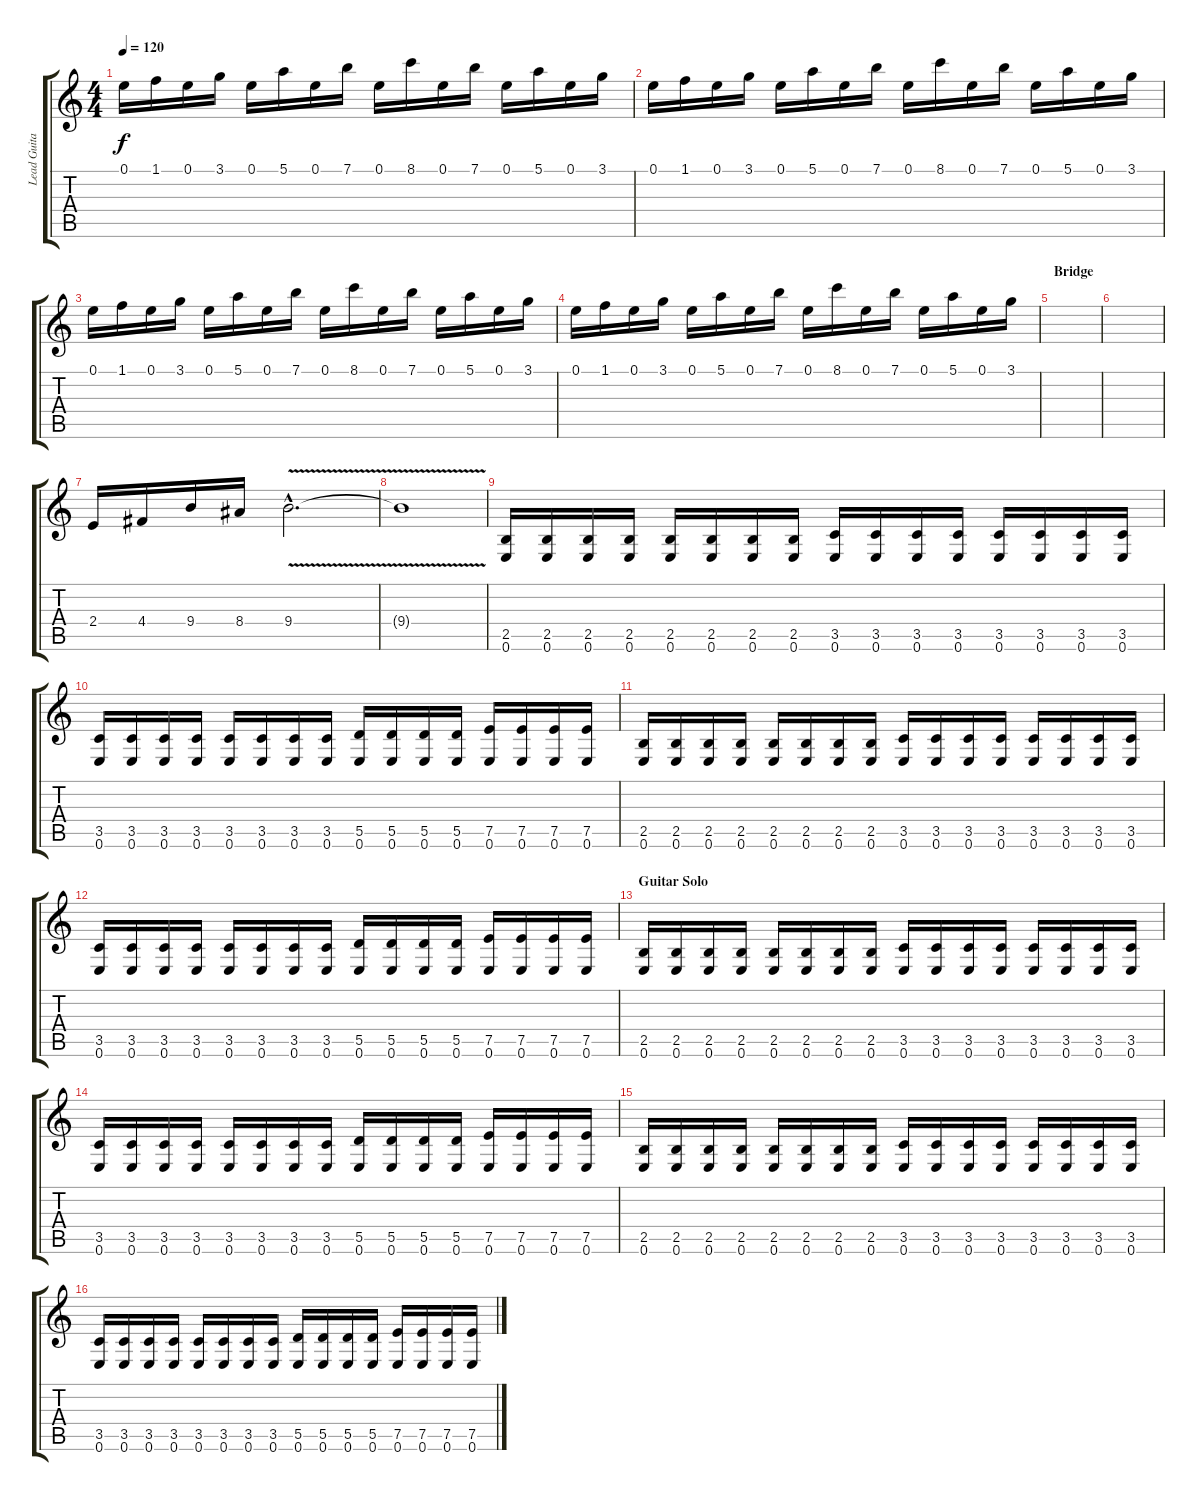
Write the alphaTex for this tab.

\track ("Lead Guitar" "Lead Guita") {instrument distortionguitar}
\staff {score tabs}
\tuning (E4 B3 G3 D3 A2 E2) {hide}
\ts (4 4)
\tempo 120
\clef g2
\ks c
0.1.16{dy f} 1.1.16 0.1.16 3.1.16 0.1.16 5.1.16 0.1.16 7.1.16 0.1.16 8.1.16 0.1.16 7.1.16 0.1.16 5.1.16 0.1.16 3.1.16 |
0.1.16 1.1.16 0.1.16 3.1.16 0.1.16 5.1.16 0.1.16 7.1.16 0.1.16 8.1.16 0.1.16 7.1.16 0.1.16 5.1.16 0.1.16 3.1.16 |
0.1.16 1.1.16 0.1.16 3.1.16 0.1.16 5.1.16 0.1.16 7.1.16 0.1.16 8.1.16 0.1.16 7.1.16 0.1.16 5.1.16 0.1.16 3.1.16 |
0.1.16 1.1.16 0.1.16 3.1.16 0.1.16 5.1.16 0.1.16 7.1.16 0.1.16 8.1.16 0.1.16 7.1.16 0.1.16 5.1.16 0.1.16 3.1.16 |
\section ("" "Bridge")
|
|
2.4.16 4.4.16 9.4.16 8.4.16 9.4{v hac}.2{d} |
9.4{t}.1 |
(2.5 0.6).16 (2.5 0.6).16 (2.5 0.6).16 (2.5 0.6).16 (2.5 0.6).16 (2.5 0.6).16 (2.5 0.6).16 (2.5 0.6).16 (3.5 0.6).16 (3.5 0.6).16 (3.5 0.6).16 (3.5 0.6).16 (3.5 0.6).16 (3.5 0.6).16 (3.5 0.6).16 (3.5 0.6).16 |
(3.5 0.6).16 (3.5 0.6).16 (3.5 0.6).16 (3.5 0.6).16 (3.5 0.6).16 (3.5 0.6).16 (3.5 0.6).16 (3.5 0.6).16 (5.5 0.6).16 (5.5 0.6).16 (5.5 0.6).16 (5.5 0.6).16 (7.5 0.6).16 (7.5 0.6).16 (7.5 0.6).16 (7.5 0.6).16 |
(2.5 0.6).16 (2.5 0.6).16 (2.5 0.6).16 (2.5 0.6).16 (2.5 0.6).16 (2.5 0.6).16 (2.5 0.6).16 (2.5 0.6).16 (3.5 0.6).16 (3.5 0.6).16 (3.5 0.6).16 (3.5 0.6).16 (3.5 0.6).16 (3.5 0.6).16 (3.5 0.6).16 (3.5 0.6).16 |
(3.5 0.6).16 (3.5 0.6).16 (3.5 0.6).16 (3.5 0.6).16 (3.5 0.6).16 (3.5 0.6).16 (3.5 0.6).16 (3.5 0.6).16 (5.5 0.6).16 (5.5 0.6).16 (5.5 0.6).16 (5.5 0.6).16 (7.5 0.6).16 (7.5 0.6).16 (7.5 0.6).16 (7.5 0.6).16 |
\section ("" "Guitar Solo")
(2.5 0.6).16 (2.5 0.6).16 (2.5 0.6).16 (2.5 0.6).16 (2.5 0.6).16 (2.5 0.6).16 (2.5 0.6).16 (2.5 0.6).16 (3.5 0.6).16 (3.5 0.6).16 (3.5 0.6).16 (3.5 0.6).16 (3.5 0.6).16 (3.5 0.6).16 (3.5 0.6).16 (3.5 0.6).16 |
(3.5 0.6).16 (3.5 0.6).16 (3.5 0.6).16 (3.5 0.6).16 (3.5 0.6).16 (3.5 0.6).16 (3.5 0.6).16 (3.5 0.6).16 (5.5 0.6).16 (5.5 0.6).16 (5.5 0.6).16 (5.5 0.6).16 (7.5 0.6).16 (7.5 0.6).16 (7.5 0.6).16 (7.5 0.6).16 |
(2.5 0.6).16 (2.5 0.6).16 (2.5 0.6).16 (2.5 0.6).16 (2.5 0.6).16 (2.5 0.6).16 (2.5 0.6).16 (2.5 0.6).16 (3.5 0.6).16 (3.5 0.6).16 (3.5 0.6).16 (3.5 0.6).16 (3.5 0.6).16 (3.5 0.6).16 (3.5 0.6).16 (3.5 0.6).16 |
(3.5 0.6).16 (3.5 0.6).16 (3.5 0.6).16 (3.5 0.6).16 (3.5 0.6).16 (3.5 0.6).16 (3.5 0.6).16 (3.5 0.6).16 (5.5 0.6).16 (5.5 0.6).16 (5.5 0.6).16 (5.5 0.6).16 (7.5 0.6).16 (7.5 0.6).16 (7.5 0.6).16 (7.5 0.6).16
